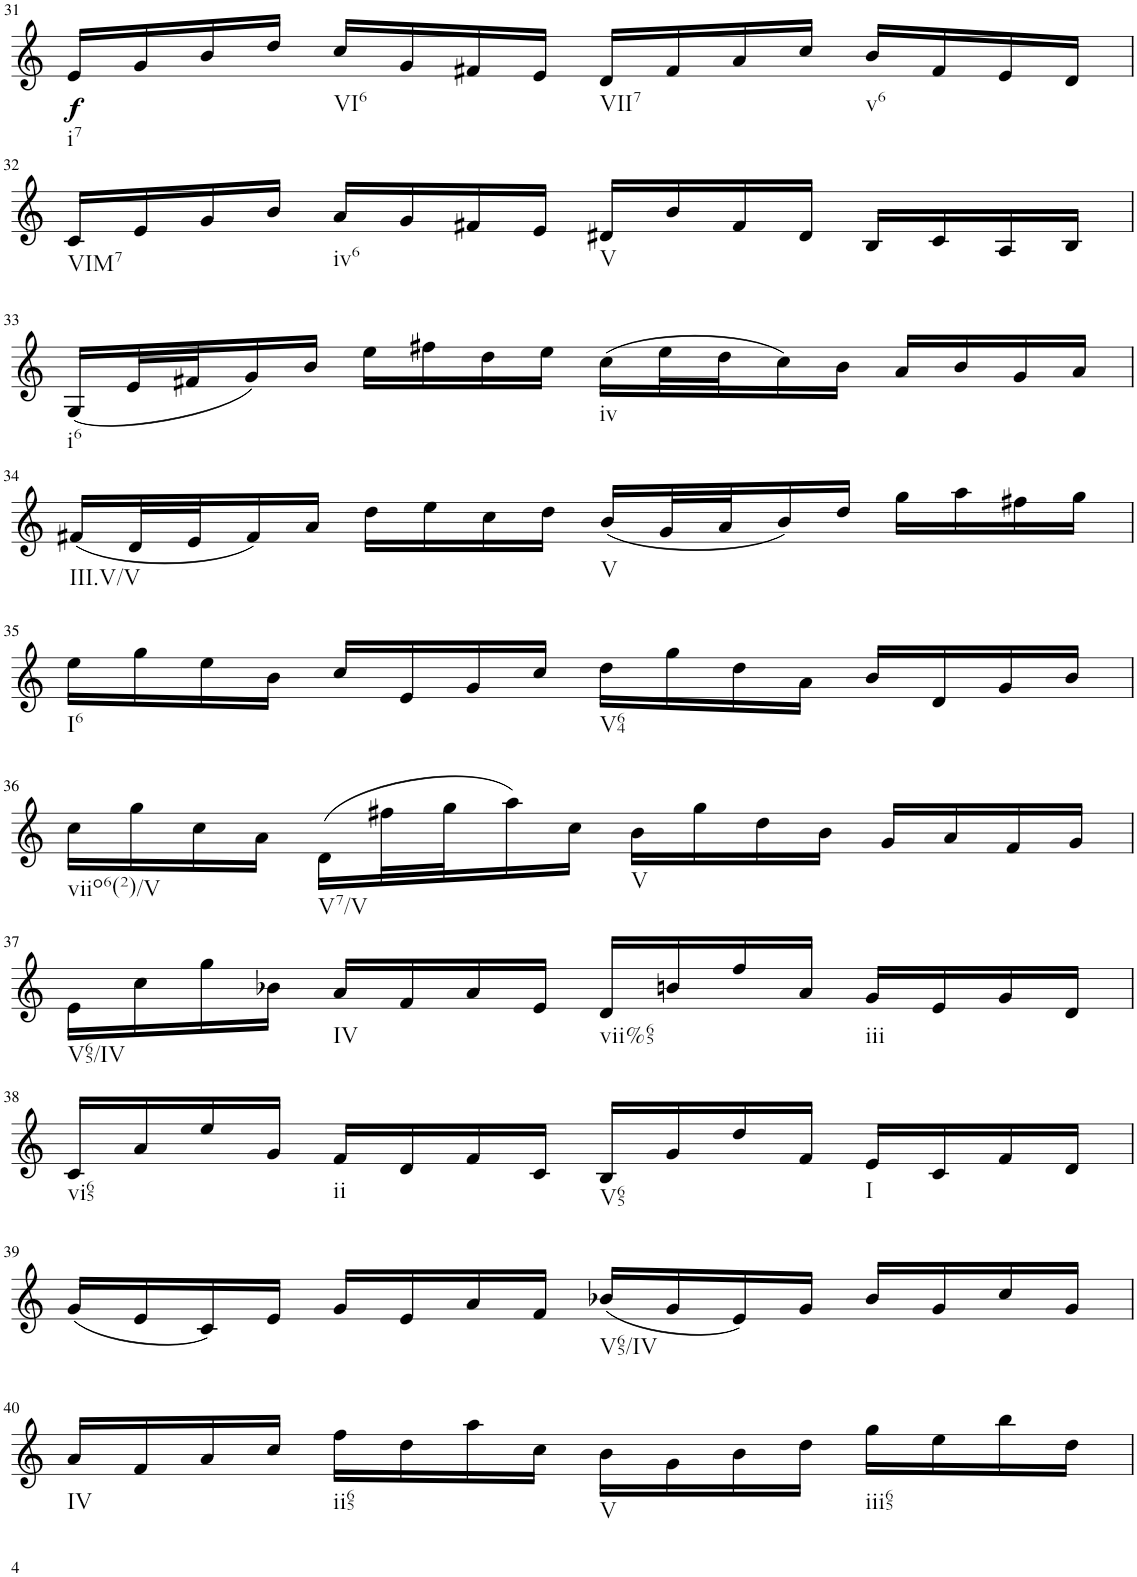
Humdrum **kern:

**kern	**dynam
*part1	*part1
*staff1	*staff1
*I"Violin	*
*I'Vln.	*
!!LO:PB:g=z
*clefG2	*
*k[]	*
*M2/2	*
=31	=31
!LO:TX:b:t=i7	!
!	!LO:DY:b
16e/LL	f
16g/	.
16b/	.
16dd/JJ	.
!LO:TX:b:t=VI6	!
16cc/LL	.
16g/	.
16f#X/	.
16e/JJ	.
!LO:TX:b:t=VII7	!
16d/LL	.
16f#/	.
16a/	.
16cc/JJ	.
!LO:TX:b:t=v6	!
16b/LL	.
16f#/	.
16e/	.
16d/JJ	.
!!LO:LB:g=z
=32	=32
!LO:TX:b:t=VIM7	!
16c/LL	.
16e/	.
16g/	.
16b/JJ	.
!LO:TX:b:t=iv6	!
16a/LL	.
16g/	.
16f#X/	.
16e/JJ	.
!LO:TX:b:t=V	!
16d#X/LL	.
16b/	.
16f#/	.
16d#/JJ	.
16B/LL	.
16c/	.
16A/	.
16B/JJ	.
!!LO:LB:g=z
=33	=33
!LO:TX:b:t=i6	!
(16G/LL	.
32e/L	.
32f#X/J	.
16g/)	.
16b/JJ	.
16ee\LL	.
16ff#X\	.
16dd\	.
16ee\JJ	.
!LO:TX:b:t=iv	!
(16cc\LL	.
32ee\L	.
32dd\J	.
16cc\)	.
16b\JJ	.
16a/LL	.
16b/	.
16g/	.
16a/JJ	.
!!LO:LB:g=z
=34	=34
!LO:TX:b:t=III.V/V	!
(16f#X/LL	.
32d/L	.
32e/J	.
16f#/)	.
16a/JJ	.
16dd\LL	.
16ee\	.
16cc\	.
16dd\JJ	.
!LO:TX:b:t=V	!
(16b/LL	.
32g/L	.
32a/J	.
16b/)	.
16dd/JJ	.
16gg\LL	.
16aa\	.
16ff#X\	.
16gg\JJ	.
!!LO:LB:g=z
=35	=35
!LO:TX:b:t=I6	!
16ee\LL	.
16gg\	.
16ee\	.
16b\JJ	.
16cc/LL	.
16e/	.
16g/	.
16cc/JJ	.
!LO:TX:b:t=V64	!
16dd\LL	.
16gg\	.
16dd\	.
16a\JJ	.
16b/LL	.
16d/	.
16g/	.
16b/JJ	.
!!LO:LB:g=z
=36	=36
!LO:TX:b:t=viio6(2)/V	!
16cc\LL	.
16gg\	.
16cc\	.
16a\JJ	.
!LO:TX:b:t=V7/V	!
(16d\LL	.
32ff#X\L	.
32gg\J	.
16aa\)	.
16cc\JJ	.
!LO:TX:b:t=V	!
16b\LL	.
16gg\	.
16dd\	.
16b\JJ	.
16g/LL	.
16a/	.
16f/	.
16g/JJ	.
!!LO:LB:g=z
=37	=37
!LO:TX:b:t=V65/IV	!
16e\LL	.
16cc\	.
16gg\	.
16b-X\JJ	.
!LO:TX:b:t=IV	!
16a/LL	.
16f/	.
16a/	.
16e/JJ	.
!LO:TX:b:t=vii%65	!
16d/LL	.
16bn/	.
16ff/	.
16a/JJ	.
!LO:TX:b:t=iii	!
16g/LL	.
16e/	.
16g/	.
16d/JJ	.
!!LO:LB:g=z
=38	=38
!LO:TX:b:t=vi65	!
16c/LL	.
16a/	.
16ee/	.
16g/JJ	.
!LO:TX:b:t=ii	!
16f/LL	.
16d/	.
16f/	.
16c/JJ	.
!LO:TX:b:t=V65	!
16B/LL	.
16g/	.
16dd/	.
16f/JJ	.
!LO:TX:b:t=I	!
16e/LL	.
16c/	.
16f/	.
16d/JJ	.
!!LO:LB:g=z
=39	=39
(16g/LL	.
16e/	.
16c/)	.
16e/JJ	.
16g/LL	.
16e/	.
16a/	.
16f/JJ	.
!LO:TX:b:t=V65/IV	!
(16b-X/LL	.
16g/	.
16e/)	.
16g/JJ	.
16b-/LL	.
16g/	.
16cc/	.
16g/JJ	.
!!LO:LB:g=z
=40	=40
!LO:TX:b:t=IV	!
16a/LL	.
16f/	.
16a/	.
16cc/JJ	.
!LO:TX:b:t=ii65	!
16ff\LL	.
16dd\	.
16aa\	.
16cc\JJ	.
!LO:TX:b:t=V	!
16b\LL	.
16g\	.
16b\	.
16dd\JJ	.
!LO:TX:b:t=iii65	!
16gg\LL	.
16ee\	.
16bb\	.
16dd\JJ	.
=	=
*-	*-
